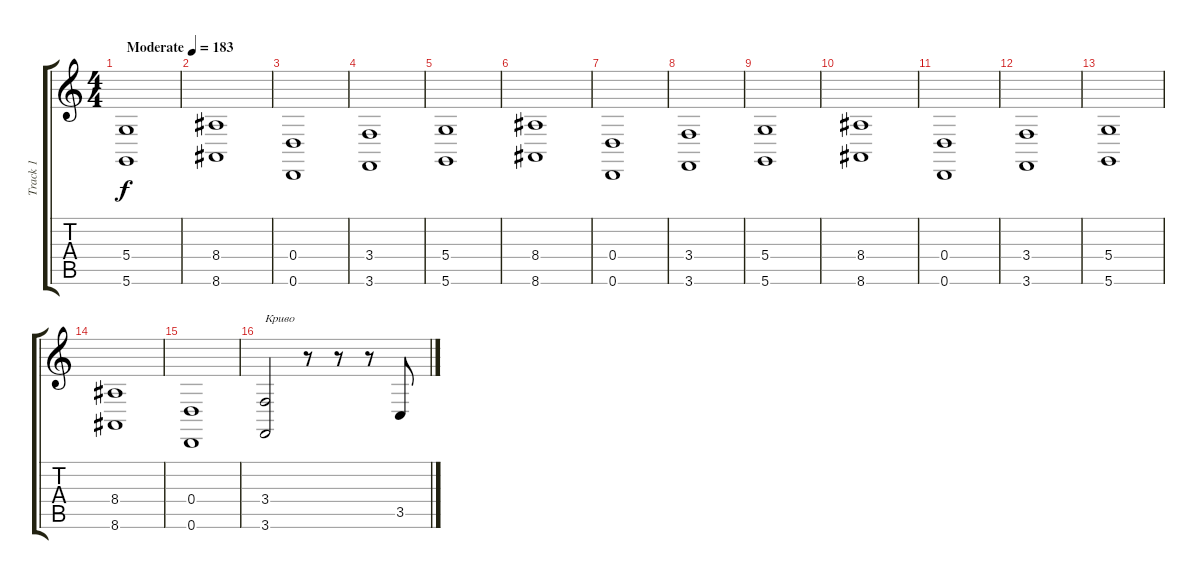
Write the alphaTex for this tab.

\track ("Track 1" "Track 1") {instrument brasssection}
\staff {score tabs}
\tuning (E4 B3 G3 D3 A2 D2) {hide}
\ts (4 4)
\tempo (183 "Moderate")
\clef g2
\ks c
(5.4 5.6).1{dy f instrument brasssection} |
(8.4 8.6).1 |
(0.4 0.6).1 |
(3.4 3.6).1 |
(5.4 5.6).1 |
(8.4 8.6).1 |
(0.4 0.6).1 |
(3.4 3.6).1 |
(5.4 5.6).1 |
(8.4 8.6).1 |
(0.4 0.6).1 |
(3.4 3.6).1 |
(5.4 5.6).1 |
(8.4 8.6).1 |
(0.4 0.6).1 |
(3.4 3.6).2{txt "Криво"} r.8 r.8 r.8 3.5.8
